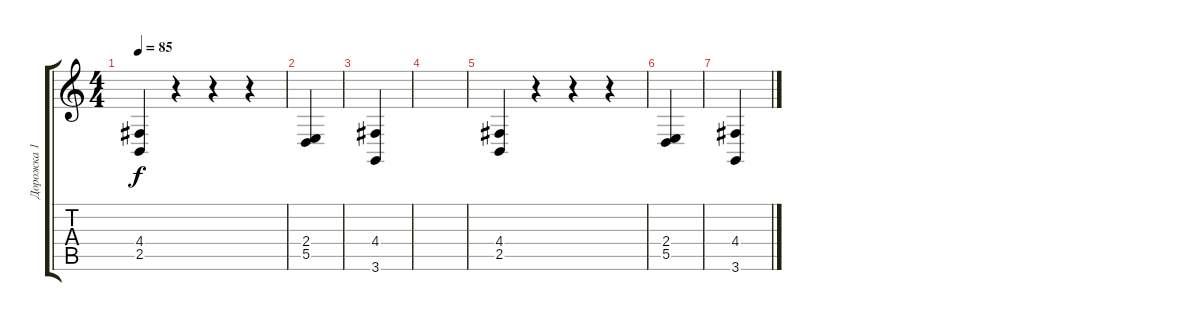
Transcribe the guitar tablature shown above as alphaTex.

\track ("Дорожка 1" "Дорожка 1") {instrument brightacousticpiano}
\staff {score tabs}
\tuning (E4 B3 G3 D3 A2 E2) {hide}
\ts (4 4)
\tempo 85
\clef g2
\ks c
(4.4 2.5).4{dy f} r.4 r.4 r.4 |
(2.4 5.5).4 |
(4.4 3.6).4 |
|
(4.4 2.5).4 r.4 r.4 r.4 |
(2.4 5.5).4 |
(4.4 3.6).4
